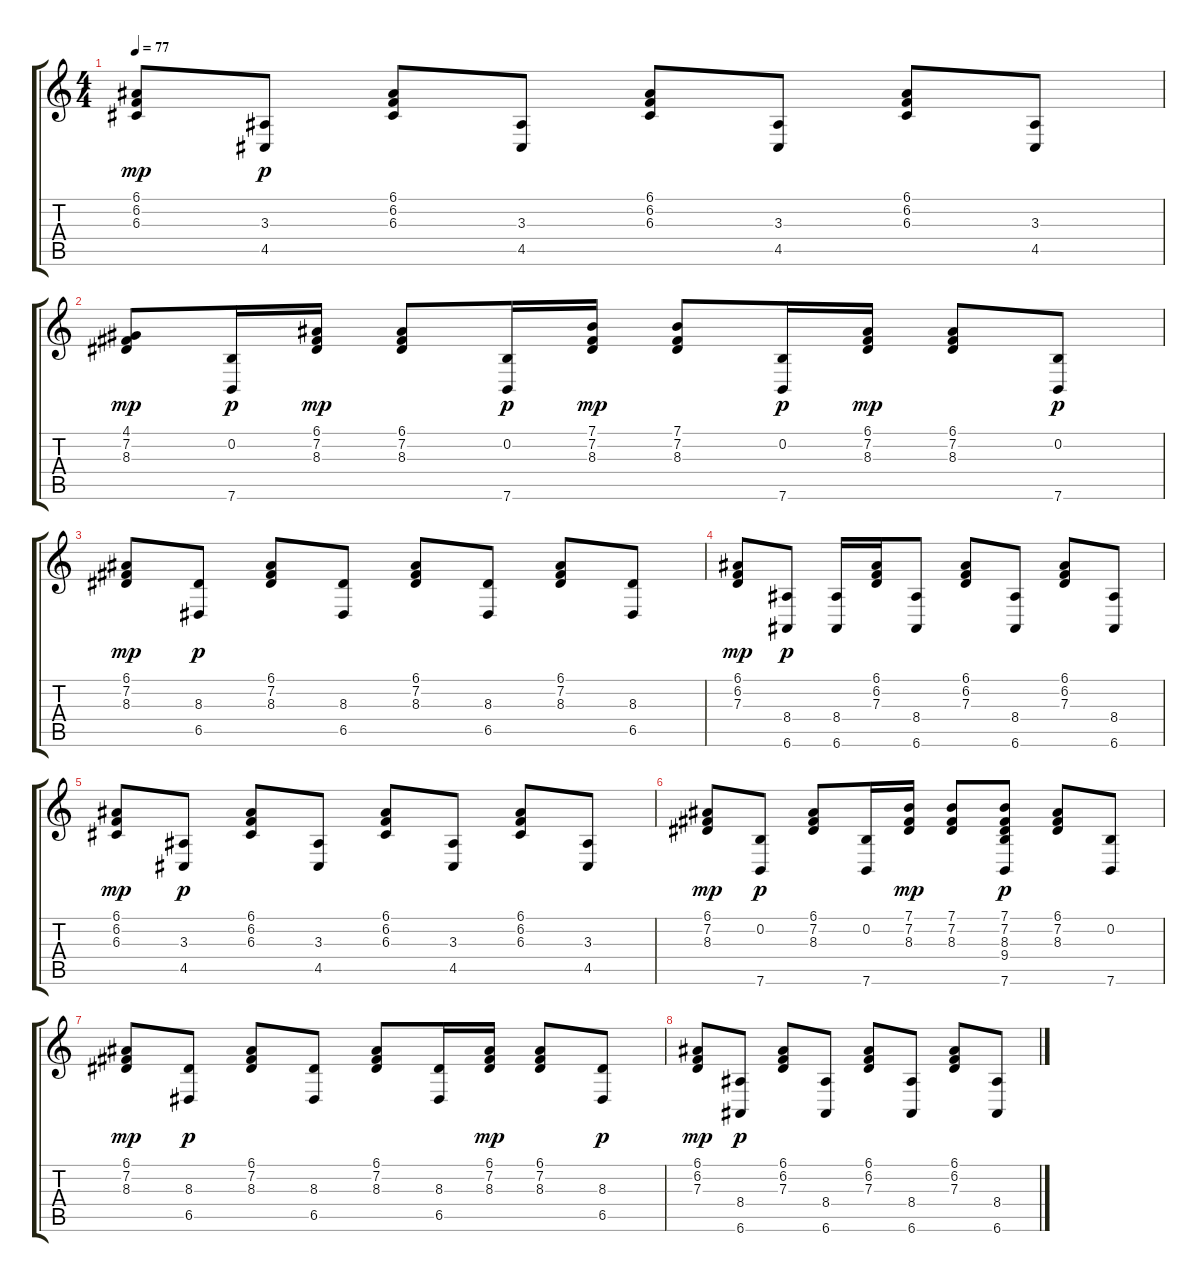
\track "" {instrument acousticgrandpiano}
\staff {score tabs}
\tuning (E4 B3 G3 D3 A2 E2) {hide}
\ts (4 4)
\tempo 77
\clef g2
\ks c
(6.1 6.2 6.3).8{dy mp} (3.3 4.5).8{dy p} (6.1 6.2 6.3).8 (3.3 4.5).8 (6.1 6.2 6.3).8 (3.3 4.5).8 (6.1 6.2 6.3).8 (3.3 4.5).8 |
(4.1 7.2 8.3).8{dy mp} (0.2 7.6).16{dy p} (6.1 7.2 8.3).16{dy mp} (6.1 7.2 8.3).8 (0.2 7.6).16{dy p} (7.1 7.2 8.3).16{dy mp} (7.1 7.2 8.3).8 (0.2 7.6).16{dy p} (6.1 7.2 8.3).16{dy mp} (6.1 7.2 8.3).8 (0.2 7.6).8{dy p} |
(6.1 7.2 8.3).8{dy mp} (8.3 6.5).8{dy p} (6.1 7.2 8.3).8 (8.3 6.5).8 (6.1 7.2 8.3).8 (8.3 6.5).8 (6.1 7.2 8.3).8 (8.3 6.5).8 |
(6.1 6.2 7.3).8{dy mp} (8.4 6.6).8{dy p} (8.4 6.6).16 (6.1 6.2 7.3).16 (8.4 6.6).8 (6.1 6.2 7.3).8 (8.4 6.6).8 (6.1 6.2 7.3).8 (8.4 6.6).8 |
(6.1 6.2 6.3).8{dy mp} (3.3 4.5).8{dy p} (6.1 6.2 6.3).8 (3.3 4.5).8 (6.1 6.2 6.3).8 (3.3 4.5).8 (6.1 6.2 6.3).8 (3.3 4.5).8 |
(6.1 7.2 8.3).8{dy mp} (0.2 7.6).8{dy p} (6.1 7.2 8.3).8 (0.2 7.6).16 (7.1 7.2 8.3).16{dy mp} (7.1 7.2 8.3).8 (7.1 7.2 8.3 9.4 7.6).8{dy p} (6.1 7.2 8.3).8 (0.2 7.6).8 |
(6.1 7.2 8.3).8{dy mp} (8.3 6.5).8{dy p} (6.1 7.2 8.3).8 (8.3 6.5).8 (6.1 7.2 8.3).8 (8.3 6.5).16 (6.1 7.2 8.3).16{dy mp} (6.1 7.2 8.3).8 (8.3 6.5).8{dy p} |
(6.1 6.2 7.3).8{dy mp} (8.4 6.6).8{dy p} (6.1 6.2 7.3).8 (8.4 6.6).8 (6.1 6.2 7.3).8 (8.4 6.6).8 (6.1 6.2 7.3).8 (8.4 6.6).8
